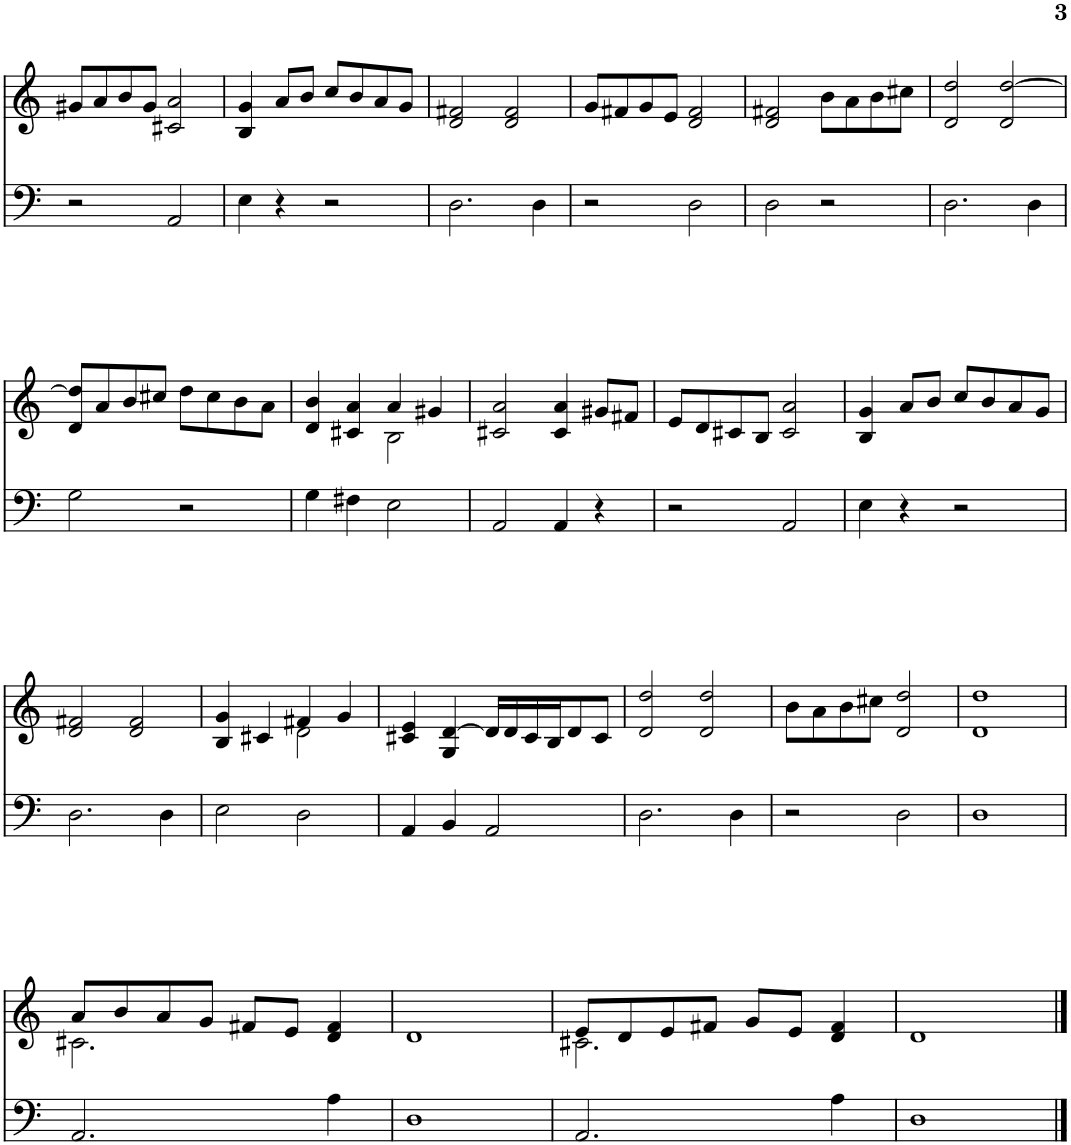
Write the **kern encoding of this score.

**kern	**kern
*part1	*part1
*staff2	*staff1
*I"Laute	*
!!LO:PB:g=z
*clefF4	*clefG2
*k[]	*k[]
*M2/2	*M2/2
*met(c|)	*met(c|)
=33	=33
2r	8g#X/L
.	8a/
.	8b/
.	8g#/J
2AA/	2c#X/ 2a/
=34	=34
4E\	4B/ 4g/
4r	8a/L
.	8b/J
2r	8cc/L
.	8b/
.	8a/
.	8g/J
=35	=35
2.D\	2d/ 2f#X/
.	2d/ 2f#/
4D\	.
=36	=36
2r	8g/L
.	8f#X/
.	8g/
.	8e/J
2D\	2d/ 2f#/
=37	=37
2D\	2d/ 2f#X/
2r	8b\L
.	8a\
.	8b\
.	8cc#X\J
=38	=38
2.D\	2d/ 2dd/
.	2d/ [2dd/
4D\	.
!!LO:LB:g=z
=39	=39
2G\	8d/ 8dd/]L
.	8a/
.	8b/
.	8cc#X/J
2r	8dd\L
.	8cc#\
.	8b\
.	8a\J
=40	=40
*	*^
4G\	4d/ 4b/	2ryy
4F#X\	4c#X/ 4a/	.
2E\	4a/	2B\
.	4g#X/	.
*	*v	*v
=41	=41
2AA/	2c#X/ 2a/
4AA/	4c#/ 4a/
4r	8g#X/L
.	8f#X/J
=42	=42
2r	8e/L
.	8d/
.	8c#X/
.	8B/J
2AA/	2c#/ 2a/
=43	=43
4E\	4B/ 4g/
4r	8a/L
.	8b/J
2r	8cc/L
.	8b/
.	8a/
.	8g/J
!!LO:LB:g=z
=44	=44
2.D\	2d/ 2f#X/
.	2d/ 2f#/
4D\	.
=45	=45
*	*^
2E\	4B/ 4g/	2ryy
.	4c#X/	.
2D\	4f#X/	2d\
.	4g/	.
*	*v	*v
=46	=46
4AA/	4c#X/ 4e/
4BB/	4G/ [4d/
2AA/	16d/LL]
.	16d/
.	16c#/
.	16B/J
.	8d/
.	8c#/J
=47	=47
2.D\	2d/ 2dd/
.	2d/ 2dd/
4D\	.
=48	=48
2r	8b\L
.	8a\
.	8b\
.	8cc#X\J
2D\	2d/ 2dd/
=49	=49
1D	1d 1dd
!!LO:LB:g=z
=50	=50
*	*^
2.AA/	8a/L	2.c#X\
.	8b/	.
.	8a/	.
.	8g/J	.
.	8f#X/L	.
.	8e/J	.
4A\	4d/ 4f#/	4ryy
*	*v	*v
=51	=51
1D	1d
=52	=52
*	*^
2.AA/	8e/L	2.c#X\
.	8d/	.
.	8e/	.
.	8f#X/J	.
.	8g/L	.
.	8e/J	.
4A\	4d/ 4f#/	4ryy
*	*v	*v
=53	=53
1D	1d
==	==
*-	*-
